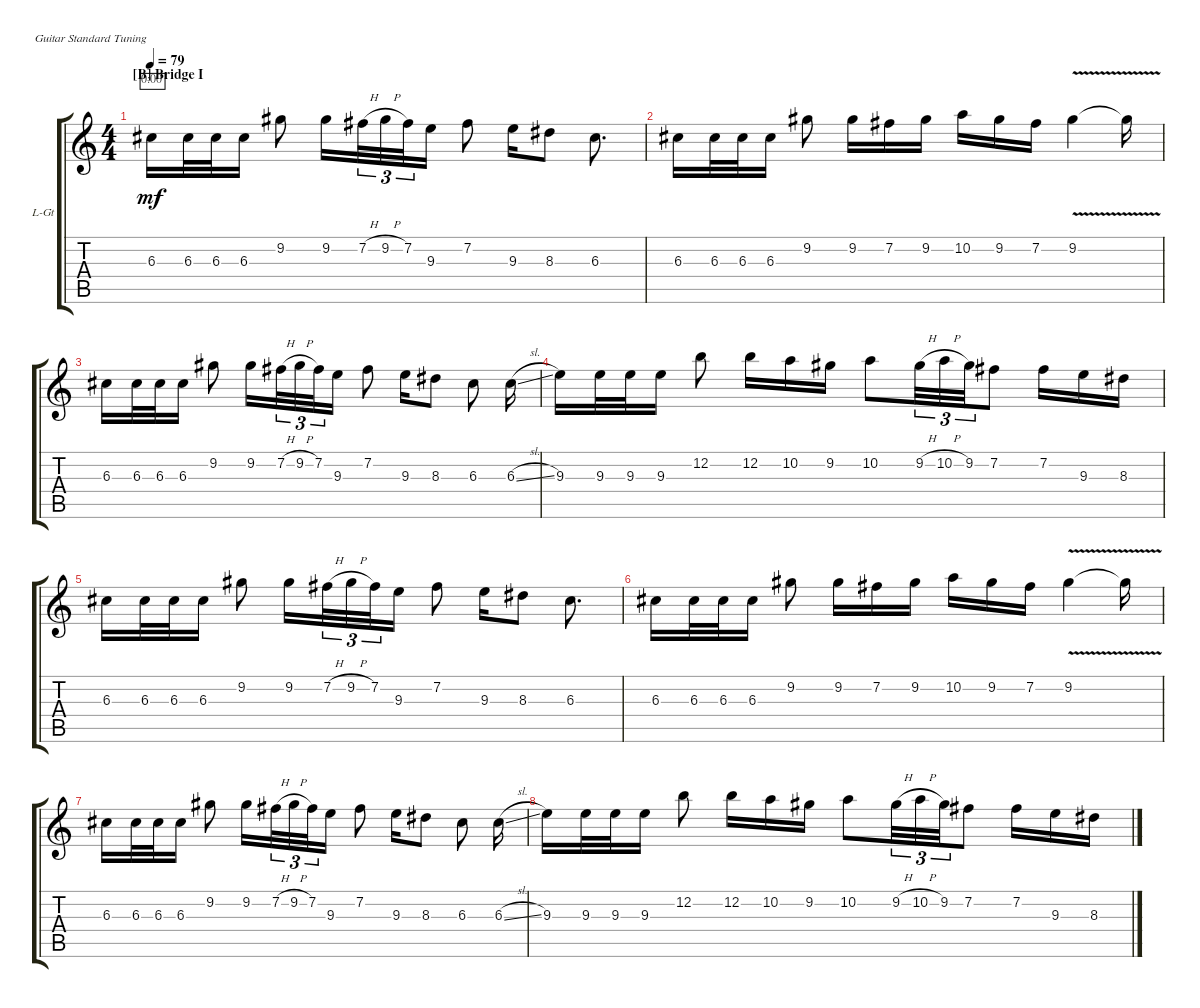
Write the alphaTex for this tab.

\defaultSystemsLayout 4
\bracketExtendMode groupsimilarinstruments
\firstSystemTrackNameOrientation horizontal
\otherSystemsTrackNameOrientation horizontal
\track ("Lead Guitar" "L-Gt") {instrument distortionguitar}
\staff {score tabs}
\tuning (E4 B3 G3 D3 A2 E2)
\ts (4 4)
\section ("B" "Bridge I")
\tempo 79
\clef g2
\ks c
6.3.16{dy mf beam merge timer} 6.3.32{beam merge} 6.3.32{beam merge} 6.3.16{beam split} 9.2.8{beam split} 9.2.16{beam merge} 7.2{h}.32{tu (3 2) beam merge} 9.2{h}.32{tu (3 2) beam merge} 7.2.32{tu (3 2) beam merge} 9.3.16{beam split} 7.2.8{beam split} 9.3.16 8.3.8{beam split} 6.3.8{d} |
6.3.16{beam merge} 6.3.32{beam merge} 6.3.32{beam merge} 6.3.16{beam split} 9.2.8{beam split} 9.2.16{beam merge} 7.2.16 9.2.16 10.2.16 9.2.16{beam merge} 7.2.16{beam split} 9.2{v}.4 9.2{v t}.16 |
6.3.16{beam merge} 6.3.32{beam merge} 6.3.32{beam merge} 6.3.16{beam split} 9.2.8{beam split} 9.2.16{beam merge} 7.2{h}.32{tu (3 2) beam merge} 9.2{h}.32{tu (3 2) beam merge} 7.2.32{tu (3 2) beam merge} 9.3.16{beam split} 7.2.8{beam split} 9.3.16 8.3.8{beam split} 6.3.8{beam split} 6.3{sl}.16 |
9.3.16{beam merge} 9.3.32{beam merge} 9.3.32{beam merge} 9.3.16{beam split} 12.2.8{beam split} 12.2.16 10.2.16{beam merge} 9.2.16{beam split} 10.2.8{beam merge} 9.2{h}.32{tu (3 2) beam merge} 10.2{h}.32{tu (3 2) beam merge} 9.2.32{tu (3 2) beam merge} 7.2.8{beam split} 7.2.16 9.3.16 8.3.16 |
6.3.16{beam merge} 6.3.32{beam merge} 6.3.32{beam merge} 6.3.16{beam split} 9.2.8{beam split} 9.2.16{beam merge} 7.2{h}.32{tu (3 2) beam merge} 9.2{h}.32{tu (3 2) beam merge} 7.2.32{tu (3 2) beam merge} 9.3.16{beam split} 7.2.8{beam split} 9.3.16 8.3.8{beam split} 6.3.8{d} |
6.3.16{beam merge} 6.3.32{beam merge} 6.3.32{beam merge} 6.3.16{beam split} 9.2.8{beam split} 9.2.16{beam merge} 7.2.16 9.2.16 10.2.16 9.2.16{beam merge} 7.2.16{beam split} 9.2{v}.4 9.2{v t}.16 |
6.3.16{beam merge} 6.3.32{beam merge} 6.3.32{beam merge} 6.3.16{beam split} 9.2.8{beam split} 9.2.16{beam merge} 7.2{h}.32{tu (3 2) beam merge} 9.2{h}.32{tu (3 2) beam merge} 7.2.32{tu (3 2) beam merge} 9.3.16{beam split} 7.2.8{beam split} 9.3.16 8.3.8{beam split} 6.3.8{beam split} 6.3{sl}.16 |
9.3.16{beam merge} 9.3.32{beam merge} 9.3.32{beam merge} 9.3.16{beam split} 12.2.8{beam split} 12.2.16 10.2.16{beam merge} 9.2.16{beam split} 10.2.8{beam merge} 9.2{h}.32{tu (3 2) beam merge} 10.2{h}.32{tu (3 2) beam merge} 9.2.32{tu (3 2) beam merge} 7.2.8{beam split} 7.2.16 9.3.16 8.3.16
